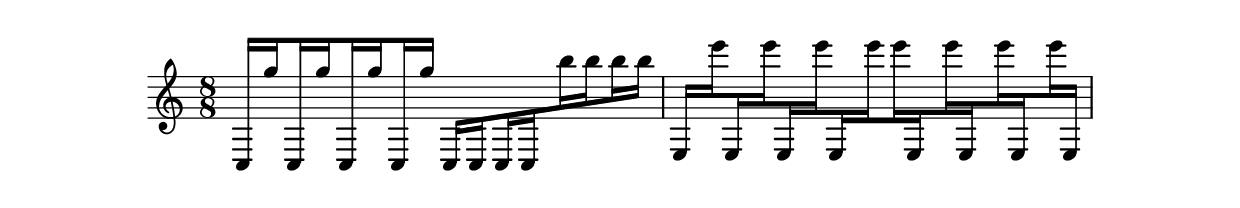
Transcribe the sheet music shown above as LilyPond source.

\version "1.7.16"
\header {
    texidoc = "Knee beaming. (funky)"
}

\score { \notes
\relative c'
	 {
	     \property Voice.Beam \set #'auto-knee-gap = #7
	     \property Voice.subdivideBeams = ##t	     
	     \time 8/8
	     [c,16  g'''16  
	     c,,,16  g'''16 
	     c,,,16  g'''16 	     	     
	     c,,,16  g'''16 ]

	     [c,,,16 c c c
	      b'''   b b b]

	     \transpose c' a, { \relative b'' { [g,16  g'''16  
	     g,,,16  g'''16 
	     g,,,16  g'''16 	     	     
	     g,,,16  g'''16
	     g g,,,
	     g''' g,,,
	     g''' g,,,
	     g''' g,,,]	    }  }
	     
	 }
\paper { raggedright = ##t} 

     }
%% new-chords-done %%